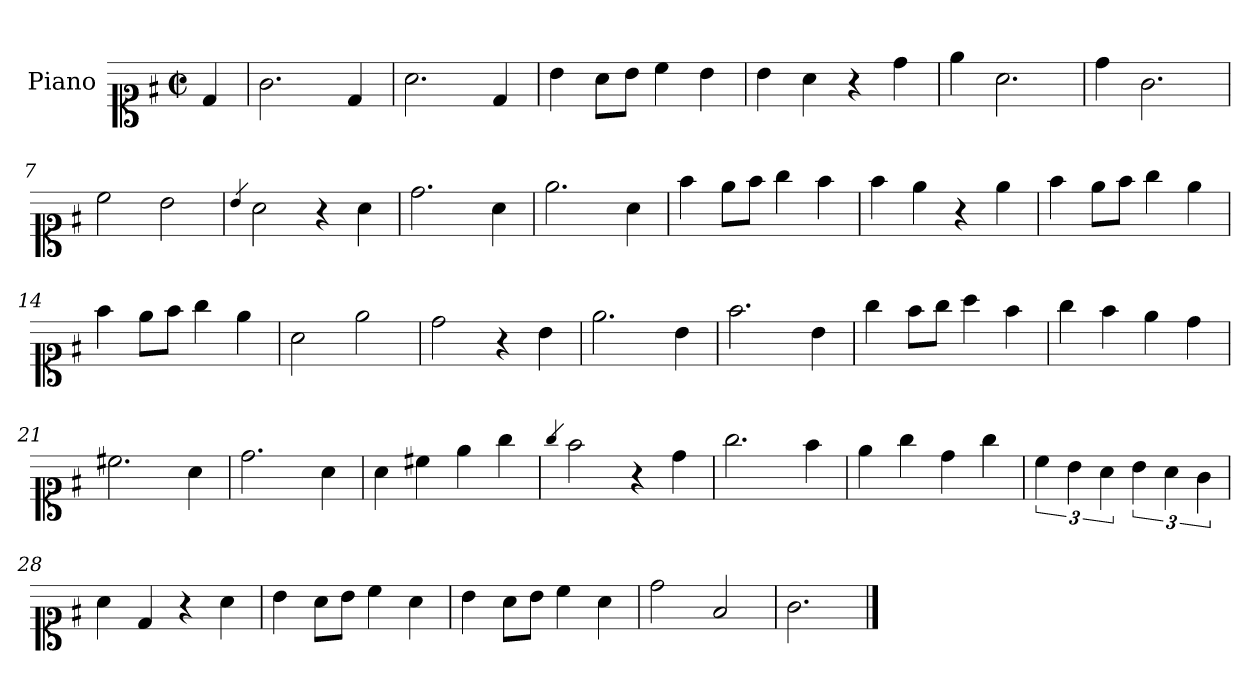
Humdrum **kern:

**kern
*part1
*staff1
*I"Piano
*I'Pno.
*clefC1
*k[f#]
*M2/2
*met(c|)
=
4d/
=1
2.g\
4d/
=2
2.a\
4d/
=3
4b\
8a\L
8b\J
4cc\
4b\
=4
4b\
4a\
4r
4dd\
=5
4ee\
2.a\
=6
4dd\
2.g\
=7
2cc\
2b\
=8
4qb/
2a\
4r
4a\
=9
2.dd\
4a\
=10
2.ee\
4a\
!!LO:LB:g=z
=11
4ff#\
8ee\L
8ff#\J
4gg\
4ff#\
=12
4ff#\
4ee\
4r
4ee\
=13
4ff#\
8ee\L
8ff#\J
4gg\
4ee\
=14
4ff#\
8ee\L
8ff#\J
4gg\
4ee\
=15
2a\
2ee\
=16
2dd\
4r
4b\
=17
2.ee\
4b\
=18
2.ff#\
4b\
!!LO:LB:g=z
=19
4gg\
8ff#\L
8gg\J
4aa\
4ff#\
=20
4gg\
4ff#\
4ee\
4dd\
=21
2.cc#X\
4a\
=22
2.dd\
4a\
=23
4a\
4cc#X\
4ee\
4gg\
=24
4qgg/
2ff#\
4r
4dd\
=25
2.gg\
4ff#\
=26
4ee\
4gg\
4dd\
4gg\
!!LO:LB:g=z
=27
6cc\
6b\
6a\
6b\
6a\
6g\
=28
4a\
4d/
4r
4a\
=29
4b\
8a\L
8b\J
4cc\
4a\
=30
4b\
8a\L
8b\J
4cc\
4a\
=31
2dd\
2f#/
=32
2.g\
==
*-
